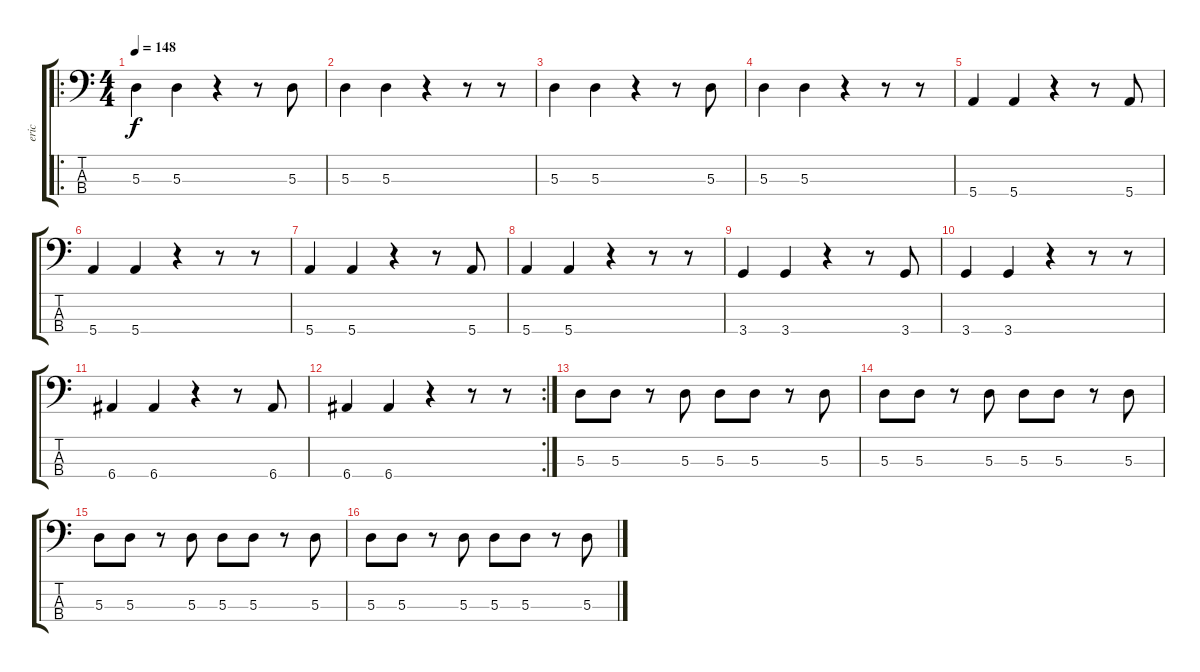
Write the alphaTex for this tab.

\track ("eric" "eric") {instrument electricbassfinger}
\staff {score tabs}
\tuning (G2 D2 A1 E1) {hide}
\ro
\ts (4 4)
\tempo 148
\clef f4
\ks c
5.3.4{dy f} 5.3.4 r.4 r.8 5.3.8 |
5.3.4 5.3.4 r.4 r.8 r.8 |
5.3.4 5.3.4 r.4 r.8 5.3.8 |
5.3.4 5.3.4 r.4 r.8 r.8 |
5.4.4 5.4.4 r.4 r.8 5.4.8 |
5.4.4 5.4.4 r.4 r.8 r.8 |
5.4.4 5.4.4 r.4 r.8 5.4.8 |
5.4.4 5.4.4 r.4 r.8 r.8 |
3.4.4 3.4.4 r.4 r.8 3.4.8 |
3.4.4 3.4.4 r.4 r.8 r.8 |
6.4.4 6.4.4 r.4 r.8 6.4.8 |
\rc 2
6.4.4 6.4.4 r.4 r.8 r.8 |
5.3.8 5.3.8 r.8 5.3.8 5.3.8 5.3.8 r.8 5.3.8 |
5.3.8 5.3.8 r.8 5.3.8 5.3.8 5.3.8 r.8 5.3.8 |
5.3.8 5.3.8 r.8 5.3.8 5.3.8 5.3.8 r.8 5.3.8 |
5.3.8 5.3.8 r.8 5.3.8 5.3.8 5.3.8 r.8 5.3.8
